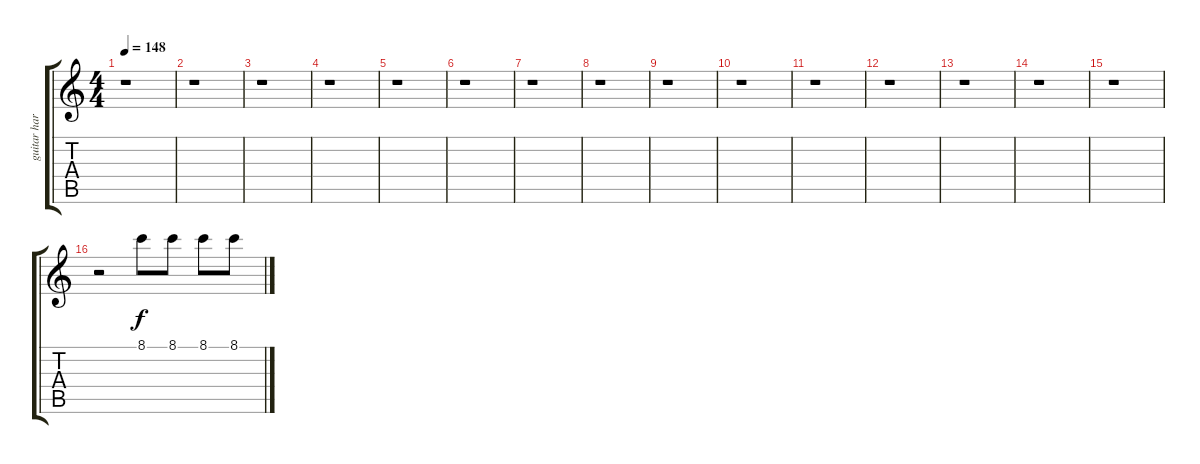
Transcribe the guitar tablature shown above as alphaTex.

\track ("guitar harmonics" "guitar har") {instrument guitarharmonics}
\staff {score tabs}
\tuning (E4 B3 G3 D3 A2 E2) {hide}
\ts (4 4)
\tempo 148
\clef g2
\ks c
r.1{dy f} |
r.1 |
r.1 |
r.1 |
r.1 |
r.1 |
r.1 |
r.1 |
r.1 |
r.1 |
r.1 |
r.1 |
r.1 |
r.1 |
r.1 |
r.2 8.1.8 8.1.8 8.1.8 8.1.8
